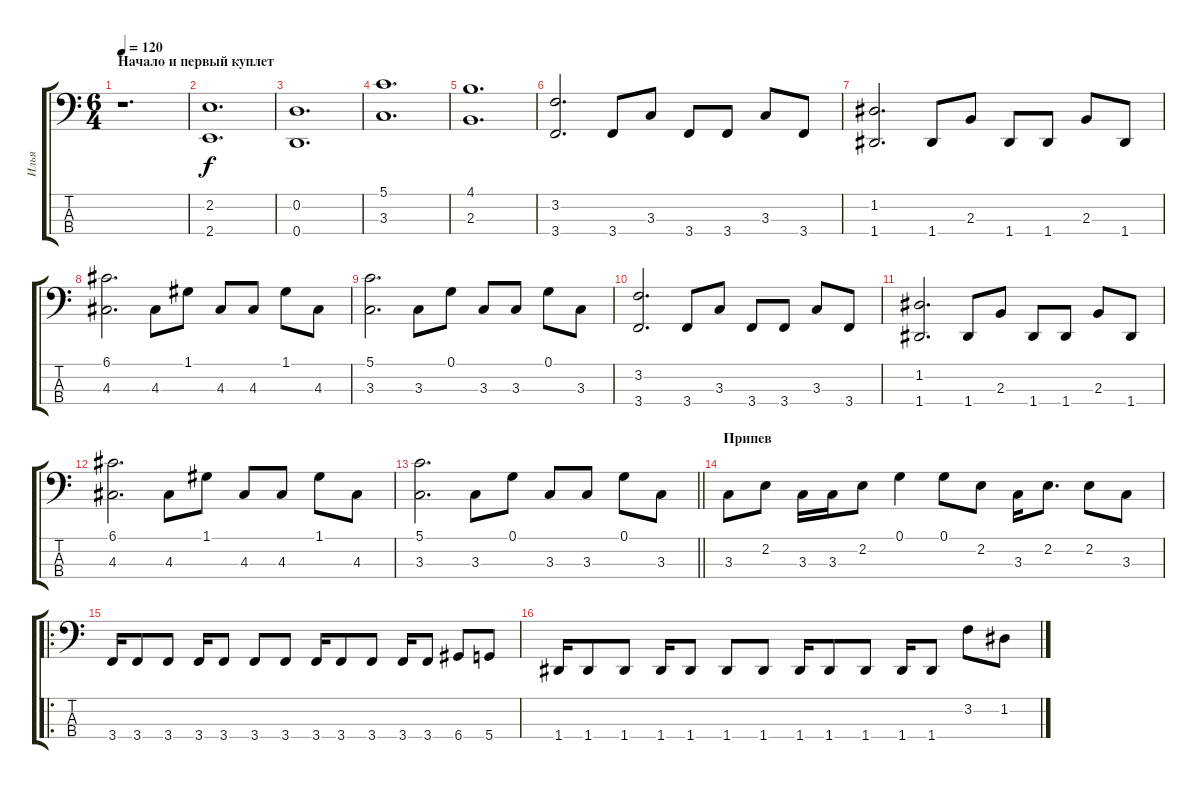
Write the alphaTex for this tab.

\track ("Илья" "Илья") {instrument electricbasspick}
\staff {score tabs}
\tuning (G2 D2 A1 D1) {hide}
\ts (6 4)
\section ("" "Начало и первый куплет")
\tempo 120
\clef f4
\ks c
r.1{d dy f volume 14 instrument electricbasspick} |
(2.2 2.4).1{d} |
(0.2 0.4).1{d} |
(5.1 3.3).1{d} |
(4.1 2.3).1{d} |
(3.2 3.4).2{d} 3.4.8 3.3.8 3.4.8 3.4.8 3.3.8 3.4.8 |
(1.2 1.4).2{d} 1.4.8 2.3.8 1.4.8 1.4.8 2.3.8 1.4.8 |
(6.1 4.3).2{d} 4.3.8 1.1.8 4.3.8 4.3.8 1.1.8 4.3.8 |
(5.1 3.3).2{d} 3.3.8 0.1.8 3.3.8 3.3.8 0.1.8 3.3.8 |
(3.2 3.4).2{d} 3.4.8 3.3.8 3.4.8 3.4.8 3.3.8 3.4.8 |
(1.2 1.4).2{d} 1.4.8 2.3.8 1.4.8 1.4.8 2.3.8 1.4.8 |
(6.1 4.3).2{d} 4.3.8 1.1.8 4.3.8 4.3.8 1.1.8 4.3.8 |
\barLineRight lightlight
(5.1 3.3).2{d} 3.3.8 0.1.8 3.3.8 3.3.8 0.1.8 3.3.8 |
\section ("" "Припев")
3.3.8 2.2.8 3.3.16 3.3.16 2.2.8 0.1.4 0.1.8 2.2.8 3.3.16 2.2.8{d} 2.2.8 3.3.8 |
\ro
3.4.16{volume 16 instrument slapbass2} 3.4.8 3.4.8 3.4.16 3.4.8 3.4.8 3.4.8 3.4.16 3.4.8 3.4.8 3.4.16 3.4.8 6.4.8 5.4.8 |
1.4.16 1.4.8 1.4.8 1.4.16 1.4.8 1.4.8 1.4.8 1.4.16 1.4.8 1.4.8 1.4.16 1.4.8 3.2.8 1.2.8
